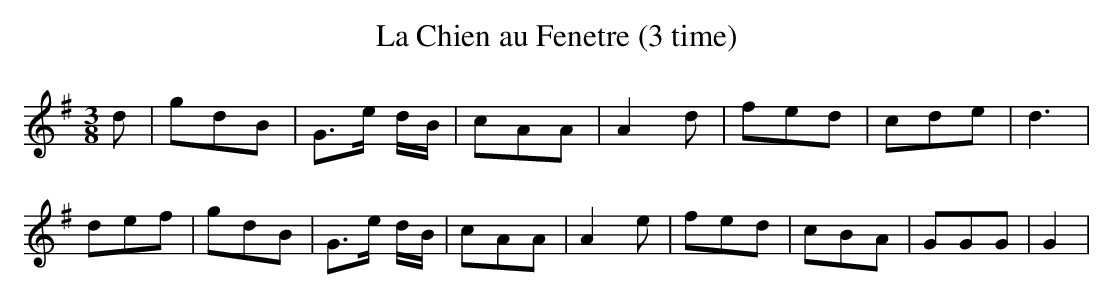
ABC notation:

X:1
T:La Chien au Fenetre (3 time)
L:1/8
M:3/8
K:G major
d|gdB|G>e d/2B/2|cAA|A2d|fed|cde|d3|
def|gdB|G>e d/2B/2|cAA|A2e|fed|cBA|GGG|G2|
